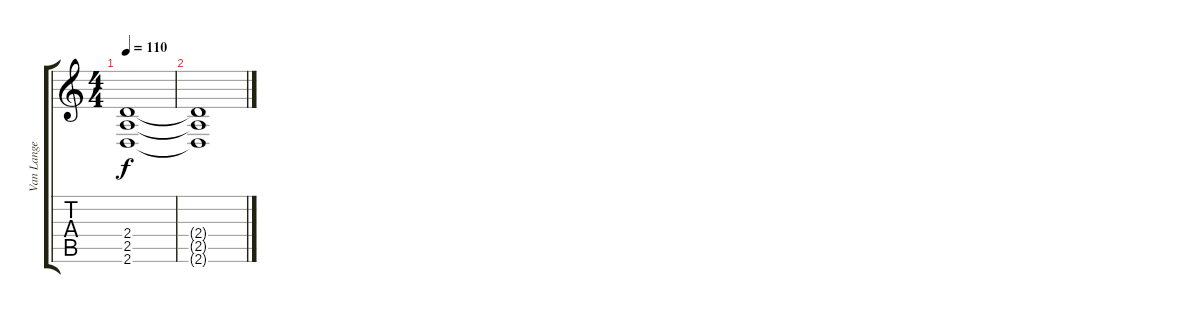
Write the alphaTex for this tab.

\track ("Van Lange" "Van Lange") {instrument distortionguitar}
\staff {score tabs}
\tuning (D4 A3 F3 C3 G2 C2) {hide}
\ts (4 4)
\tempo 110
\clef g2
\ks c
(2.4{t} 2.5{t} 2.6{t}).1{dy f} |
(2.4{t} 2.5{t} 2.6{t}).1
